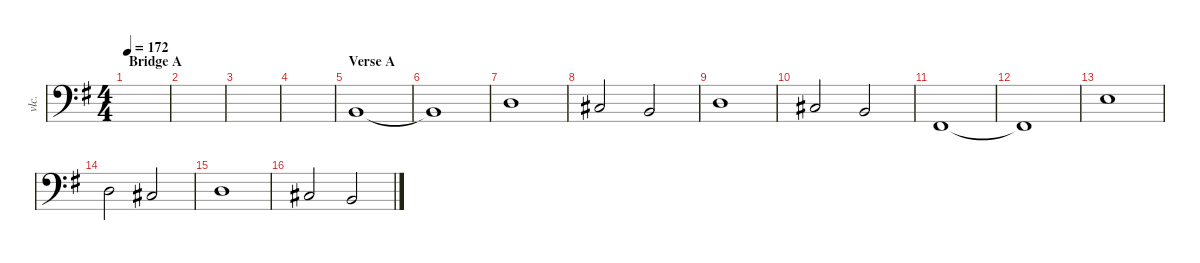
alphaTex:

\defaultSystemsLayout 4
\hideDynamics
\bracketExtendMode nobrackets
\otherSystemsTrackNameOrientation horizontal
\track ("Cello" "vlc.") {instrument cello}
\staff {score}
\tuning (A3 D3 G2 C2)
\ts (4 4)
\section ("" "Bridge A")
\tempo 172
\clef f4
\ks eminor
|
|
|
|
\section ("" "Verse A")
4.3{acc forcenatural}.1 |
4.3{t acc forcenatural}.1 |
0.2{acc forcenatural}.1 |
6.3{acc #}.2 4.3{acc forcenatural}.2 |
0.2{acc forcenatural}.1 |
6.3{acc #}.2 4.3{acc forcenatural}.2 |
6.4{acc #}.1 |
6.4{t acc #}.1 |
2.2{acc forcenatural}.1 |
0.2{acc forcenatural}.2 6.3{acc #}.2 |
0.2{acc forcenatural}.1 |
6.3{acc #}.2 4.3{acc forcenatural}.2
